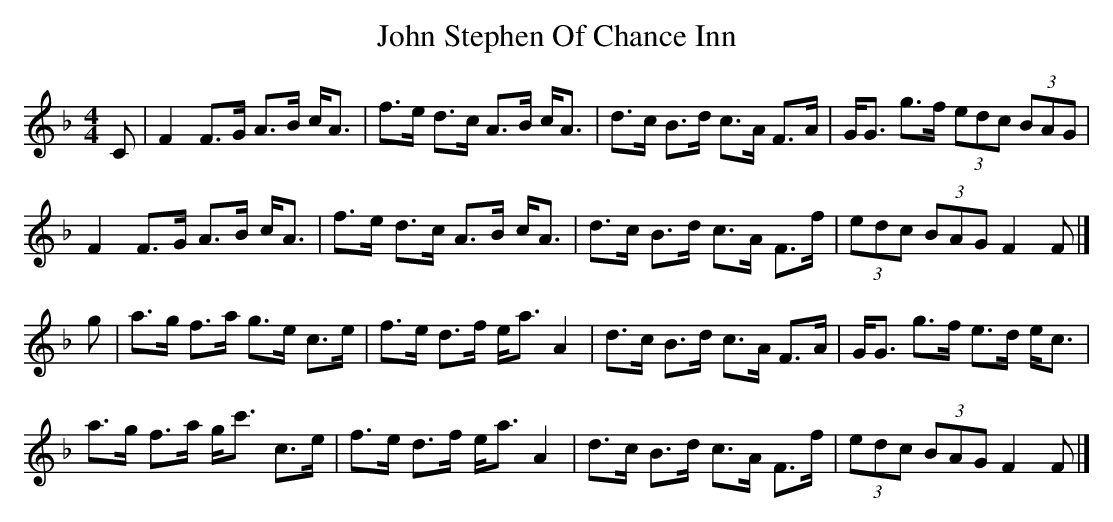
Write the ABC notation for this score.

X:1
T: John Stephen Of Chance Inn
M: 4/4
L: 1/8
K: Fmaj
C |F2 F>G A>B c<A | f>e d>c A>B c<A |\
d>c B>d c>A F>A | G<G g>f (3edc (3BAG |
F2 F>G A>B c<A | f>e d>c A>B c<A |\
d>c B>d c>A F>f |(3edc (3BAG F2F |]
g |a>g f>a g>e c>e | f>e d>f e<a A2 |\
d>c B>d c>A F>A | G<G g>f e>d e<c |
a>g f>a g<c' c>e | f>e d>f e<a A2 |\
d>c B>d c>A F>f | (3edc (3BAG F2F |]
